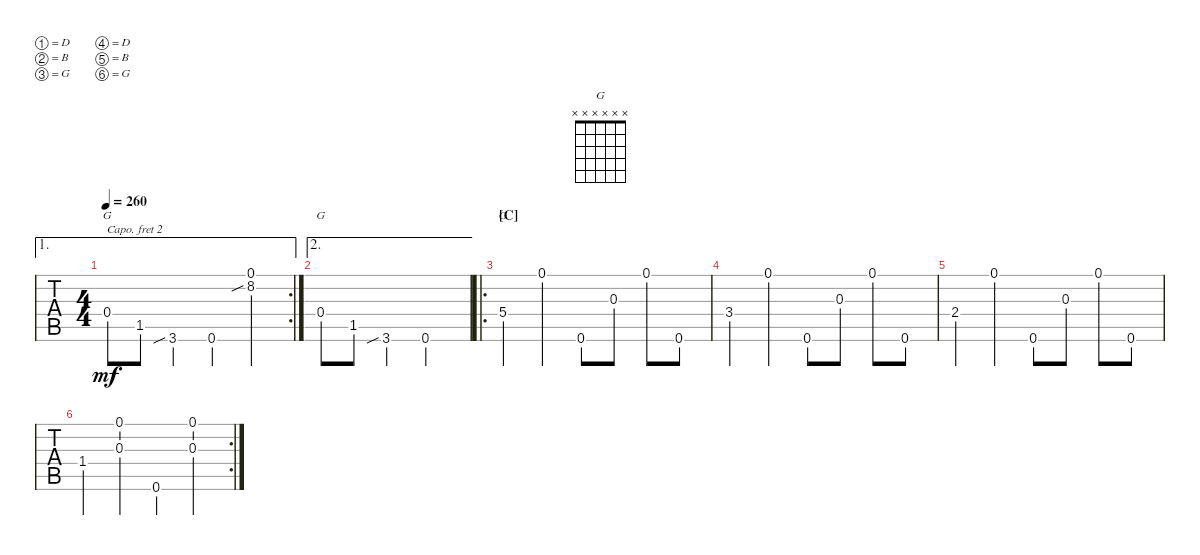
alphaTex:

\defaultSystemsLayout 4
\bracketExtendMode groupsimilarinstruments
\singleTrackTrackNamePolicy hidden
\multiTrackTrackNamePolicy hidden
\otherSystemsTrackNameOrientation horizontal
\track ("Dobro" "Dobro") {instrument acousticguitarsteel}
\staff {tabs}
\capo 2
\tuning (D4 B3 G3 D3 B2 G2)
\chord ("G" x x x x x x)
\ae 1
\rc 2
\ts (4 4)
\tempo 260
\clef g2
\ks g
0.4.8{ch "G" dy mf} 1.5.8 3.6{sib}.4 0.6.4 (8.2{sib} 0.1).4 |
\ae 2
0.4.8{ch "G"} 1.5.8 3.6{sib}.4 0.6.2 |
\ro
\section ("C" "")
5.4.4{ch "G"} 0.1.4 0.6.8 0.3.8 0.1.8 0.6.8 |
3.4.4 0.1.4 0.6.8 0.3.8 0.1.8 0.6.8 |
2.4.4 0.1.4 0.6.8 0.3.8 0.1.8 0.6.8 |
\rc 2
1.4.4 (0.1 0.3).4 0.6.4 (0.1 0.3).4
